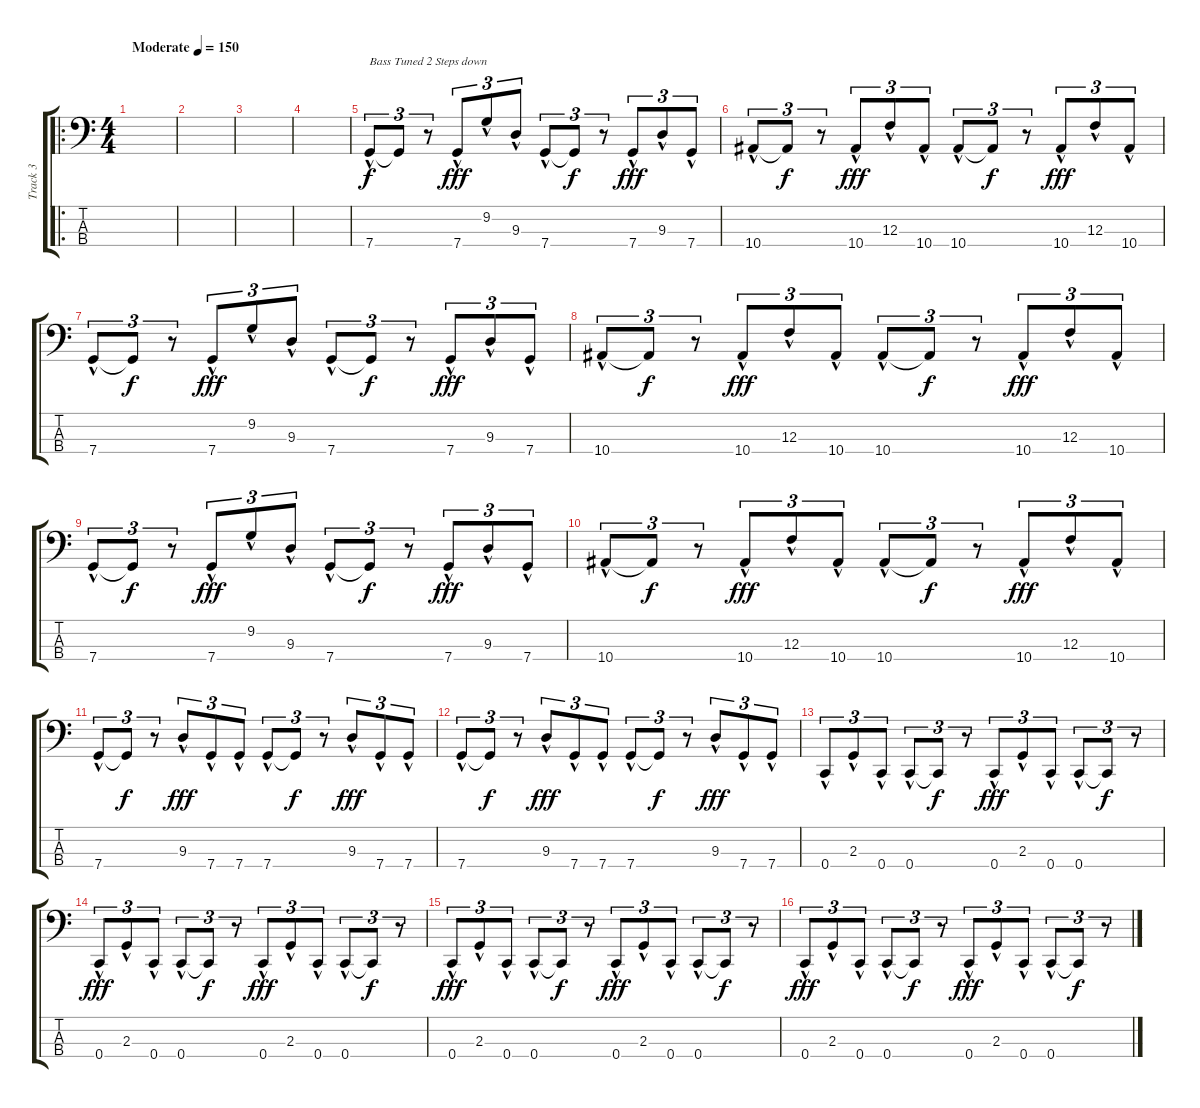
\track ("Track 3" "Track 3") {instrument electricbasspick}
\staff {score tabs}
\tuning (Eb2 Bb1 F1 C1) {hide}
\ro
\ts (4 4)
\tempo (150 "Moderate")
\clef f4
\ks c
|
|
|
|
7.4{hac}.8{tu (3 2) txt "Bass Tuned 2 Steps down"} 7.4{t}.8{tu (3 2) dy f} r.8{tu (3 2)} 7.4{hac}.8{tu (3 2) dy fff} 9.2{hac}.8{tu (3 2)} 9.3{hac}.8{tu (3 2)} 7.4{hac}.8{tu (3 2)} 7.4{t}.8{tu (3 2) dy f} r.8{tu (3 2)} 7.4{hac}.8{tu (3 2) dy fff} 9.3{hac}.8{tu (3 2)} 7.4{hac}.8{tu (3 2)} |
10.4{hac}.8{tu (3 2)} 10.4{t}.8{tu (3 2) dy f} r.8{tu (3 2)} 10.4{hac}.8{tu (3 2) dy fff} 12.3{hac}.8{tu (3 2)} 10.4{hac}.8{tu (3 2)} 10.4{hac}.8{tu (3 2)} 10.4{t}.8{tu (3 2) dy f} r.8{tu (3 2)} 10.4{hac}.8{tu (3 2) dy fff} 12.3{hac}.8{tu (3 2)} 10.4{hac}.8{tu (3 2)} |
7.4{hac}.8{tu (3 2)} 7.4{t}.8{tu (3 2) dy f} r.8{tu (3 2)} 7.4{hac}.8{tu (3 2) dy fff} 9.2{hac}.8{tu (3 2)} 9.3{hac}.8{tu (3 2)} 7.4{hac}.8{tu (3 2)} 7.4{t}.8{tu (3 2) dy f} r.8{tu (3 2)} 7.4{hac}.8{tu (3 2) dy fff} 9.3{hac}.8{tu (3 2)} 7.4{hac}.8{tu (3 2)} |
10.4{hac}.8{tu (3 2)} 10.4{t}.8{tu (3 2) dy f} r.8{tu (3 2)} 10.4{hac}.8{tu (3 2) dy fff} 12.3{hac}.8{tu (3 2)} 10.4{hac}.8{tu (3 2)} 10.4{hac}.8{tu (3 2)} 10.4{t}.8{tu (3 2) dy f} r.8{tu (3 2)} 10.4{hac}.8{tu (3 2) dy fff} 12.3{hac}.8{tu (3 2)} 10.4{hac}.8{tu (3 2)} |
7.4{hac}.8{tu (3 2)} 7.4{t}.8{tu (3 2) dy f} r.8{tu (3 2)} 7.4{hac}.8{tu (3 2) dy fff} 9.2{hac}.8{tu (3 2)} 9.3{hac}.8{tu (3 2)} 7.4{hac}.8{tu (3 2)} 7.4{t}.8{tu (3 2) dy f} r.8{tu (3 2)} 7.4{hac}.8{tu (3 2) dy fff} 9.3{hac}.8{tu (3 2)} 7.4{hac}.8{tu (3 2)} |
10.4{hac}.8{tu (3 2)} 10.4{t}.8{tu (3 2) dy f} r.8{tu (3 2)} 10.4{hac}.8{tu (3 2) dy fff} 12.3{hac}.8{tu (3 2)} 10.4{hac}.8{tu (3 2)} 10.4{hac}.8{tu (3 2)} 10.4{t}.8{tu (3 2) dy f} r.8{tu (3 2)} 10.4{hac}.8{tu (3 2) dy fff} 12.3{hac}.8{tu (3 2)} 10.4{hac}.8{tu (3 2)} |
7.4{hac}.8{tu (3 2)} 7.4{t}.8{tu (3 2) dy f} r.8{tu (3 2)} 9.3{hac}.8{tu (3 2) dy fff} 7.4{hac}.8{tu (3 2)} 7.4{hac}.8{tu (3 2)} 7.4{hac}.8{tu (3 2)} 7.4{t}.8{tu (3 2) dy f} r.8{tu (3 2)} 9.3{hac}.8{tu (3 2) dy fff} 7.4{hac}.8{tu (3 2)} 7.4{hac}.8{tu (3 2)} |
7.4{hac}.8{tu (3 2)} 7.4{t}.8{tu (3 2) dy f} r.8{tu (3 2)} 9.3{hac}.8{tu (3 2) dy fff} 7.4{hac}.8{tu (3 2)} 7.4{hac}.8{tu (3 2)} 7.4{hac}.8{tu (3 2)} 7.4{t}.8{tu (3 2) dy f} r.8{tu (3 2)} 9.3{hac}.8{tu (3 2) dy fff} 7.4{hac}.8{tu (3 2)} 7.4{hac}.8{tu (3 2)} |
0.4{hac}.8{tu (3 2)} 2.3{hac}.8{tu (3 2)} 0.4{hac}.8{tu (3 2)} 0.4{hac}.8{tu (3 2)} 0.4{t}.8{tu (3 2) dy f} r.8{tu (3 2)} 0.4{hac}.8{tu (3 2) dy fff} 2.3{hac}.8{tu (3 2)} 0.4{hac}.8{tu (3 2)} 0.4{hac}.8{tu (3 2)} 0.4{t}.8{tu (3 2) dy f} r.8{tu (3 2)} |
0.4{hac}.8{tu (3 2) dy fff} 2.3{hac}.8{tu (3 2)} 0.4{hac}.8{tu (3 2)} 0.4{hac}.8{tu (3 2)} 0.4{t}.8{tu (3 2) dy f} r.8{tu (3 2)} 0.4{hac}.8{tu (3 2) dy fff} 2.3{hac}.8{tu (3 2)} 0.4{hac}.8{tu (3 2)} 0.4{hac}.8{tu (3 2)} 0.4{t}.8{tu (3 2) dy f} r.8{tu (3 2)} |
0.4{hac}.8{tu (3 2) dy fff} 2.3{hac}.8{tu (3 2)} 0.4{hac}.8{tu (3 2)} 0.4{hac}.8{tu (3 2)} 0.4{t}.8{tu (3 2) dy f} r.8{tu (3 2)} 0.4{hac}.8{tu (3 2) dy fff} 2.3{hac}.8{tu (3 2)} 0.4{hac}.8{tu (3 2)} 0.4{hac}.8{tu (3 2)} 0.4{t}.8{tu (3 2) dy f} r.8{tu (3 2)} |
0.4{hac}.8{tu (3 2) dy fff} 2.3{hac}.8{tu (3 2)} 0.4{hac}.8{tu (3 2)} 0.4{hac}.8{tu (3 2)} 0.4{t}.8{tu (3 2) dy f} r.8{tu (3 2)} 0.4{hac}.8{tu (3 2) dy fff} 2.3{hac}.8{tu (3 2)} 0.4{hac}.8{tu (3 2)} 0.4{hac}.8{tu (3 2)} 0.4{t}.8{tu (3 2) dy f} r.8{tu (3 2)}
